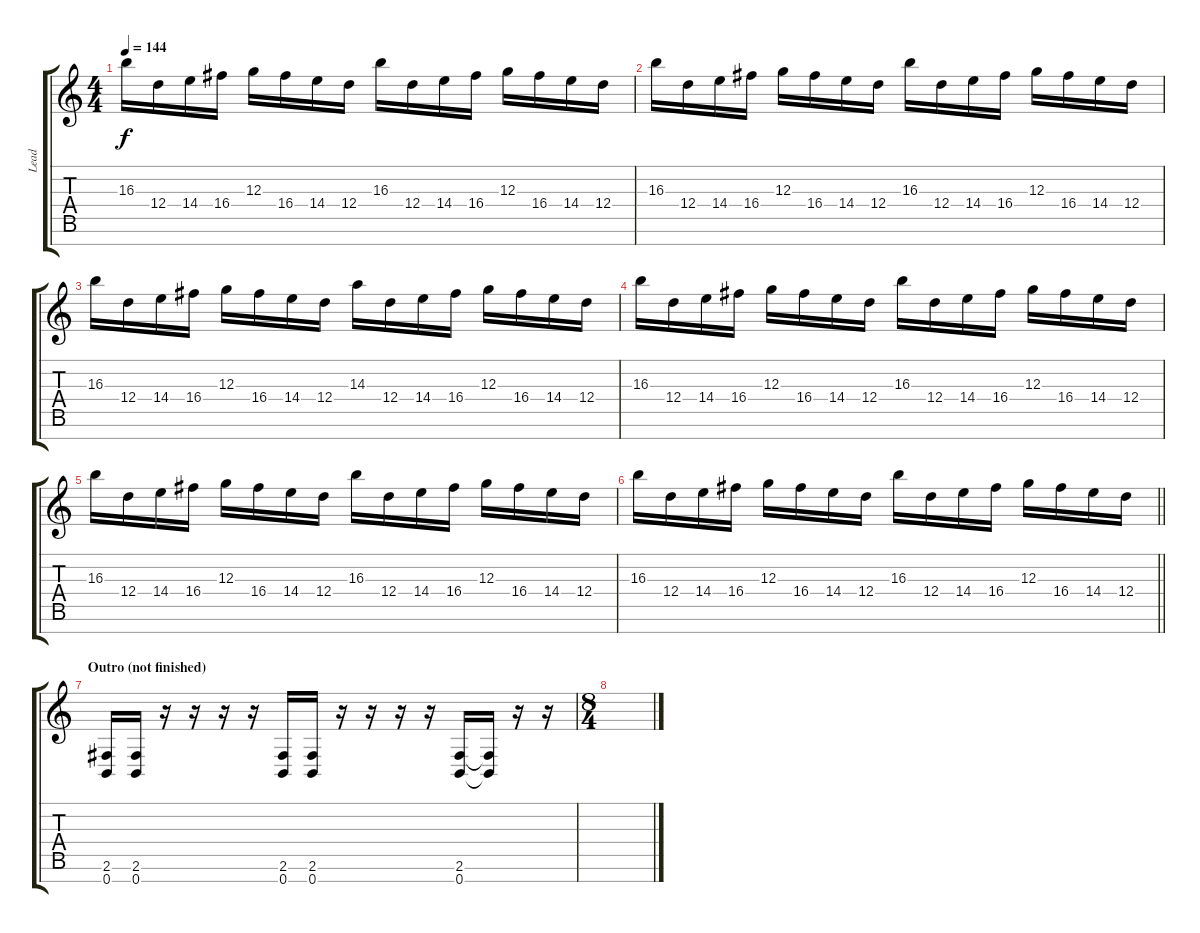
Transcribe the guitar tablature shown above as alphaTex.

\track ("Lead" "Lead") {instrument distortionguitar}
\staff {score tabs}
\tuning (E4 B3 G3 D3 A2 E2 B1) {hide}
\ts (4 4)
\tempo 144
\clef g2
\ks c
16.3.16{dy f} 12.4.16 14.4.16 16.4.16 12.3.16 16.4.16 14.4.16 12.4.16 16.3.16 12.4.16 14.4.16 16.4.16 12.3.16 16.4.16 14.4.16 12.4.16 |
16.3.16 12.4.16 14.4.16 16.4.16 12.3.16 16.4.16 14.4.16 12.4.16 16.3.16 12.4.16 14.4.16 16.4.16 12.3.16 16.4.16 14.4.16 12.4.16 |
16.3.16 12.4.16 14.4.16 16.4.16 12.3.16 16.4.16 14.4.16 12.4.16 14.3.16 12.4.16 14.4.16 16.4.16 12.3.16 16.4.16 14.4.16 12.4.16 |
16.3.16 12.4.16 14.4.16 16.4.16 12.3.16 16.4.16 14.4.16 12.4.16 16.3.16 12.4.16 14.4.16 16.4.16 12.3.16 16.4.16 14.4.16 12.4.16 |
16.3.16 12.4.16 14.4.16 16.4.16 12.3.16 16.4.16 14.4.16 12.4.16 16.3.16 12.4.16 14.4.16 16.4.16 12.3.16 16.4.16 14.4.16 12.4.16 |
\barLineRight lightlight
16.3.16 12.4.16 14.4.16 16.4.16 12.3.16 16.4.16 14.4.16 12.4.16 16.3.16 12.4.16 14.4.16 16.4.16 12.3.16 16.4.16 14.4.16 12.4.16 |
\section ("" "Outro (not finished)")
(2.6 0.7).16 (2.6 0.7).16 r.16 r.16 r.16 r.16 (2.6 0.7).16 (2.6 0.7).16 r.16 r.16 r.16 r.16 (2.6 0.7).16 (2.6{t} 0.7{t}).16 r.16 r.16 |
\ts (8 4)
